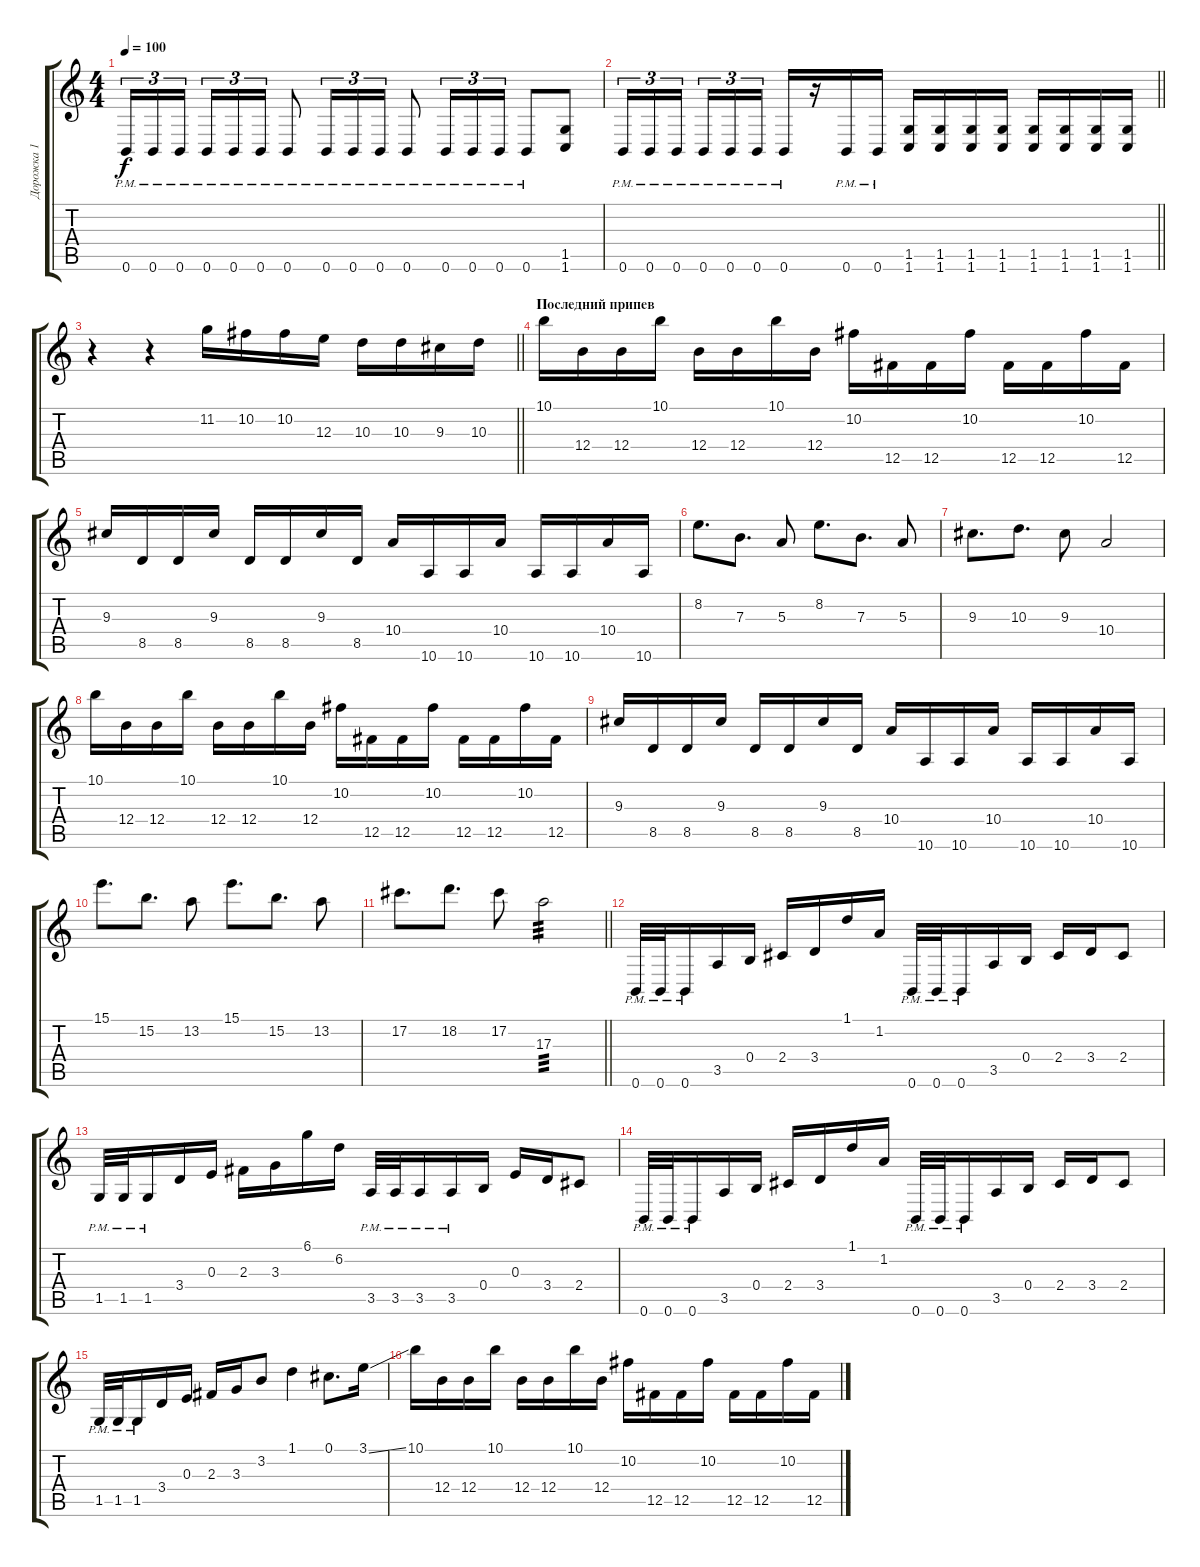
\track ("Дорожка 1" "Дорожка 1") {instrument distortionguitar}
\staff {score tabs}
\tuning (Db4 Ab3 E3 B2 Gb2 B1) {hide}
\ts (4 4)
\tempo 100
\clef g2
\ks c
0.6{pm}.16{tu (3 2) dy f} 0.6{pm}.16{tu (3 2)} 0.6{pm}.16{tu (3 2) beam splitsecondary} 0.6{pm}.16{tu (3 2)} 0.6{pm}.16{tu (3 2)} 0.6{pm}.16{tu (3 2)} 0.6{pm}.8 0.6{pm}.16{tu (3 2)} 0.6{pm}.16{tu (3 2)} 0.6{pm}.16{tu (3 2)} 0.6{pm}.8 0.6{pm}.16{tu (3 2)} 0.6{pm}.16{tu (3 2)} 0.6{pm}.16{tu (3 2)} 0.6{pm}.8 (1.5 1.6).8 |
\barLineRight lightlight
0.6{pm}.16{tu (3 2)} 0.6{pm}.16{tu (3 2)} 0.6{pm}.16{tu (3 2) beam splitsecondary} 0.6{pm}.16{tu (3 2)} 0.6{pm}.16{tu (3 2)} 0.6{pm}.16{tu (3 2)} 0.6{pm}.16 r.16 0.6{pm}.16 0.6{pm}.16 (1.5 1.6).16 (1.5 1.6).16 (1.5 1.6).16 (1.5 1.6).16 (1.5 1.6).16 (1.5 1.6).16 (1.5 1.6).16 (1.5 1.6).16 |
\barLineRight lightlight
r.4 r.4 11.2.16 10.2.16 10.2.16 12.3.16 10.3.16 10.3.16 9.3.16 10.3.16 |
\section ("" "Последний припев")
10.1.16 12.4.16 12.4.16 10.1.16 12.4.16 12.4.16 10.1.16 12.4.16 10.2.16 12.5.16 12.5.16 10.2.16 12.5.16 12.5.16 10.2.16 12.5.16 |
9.3.16 8.5.16 8.5.16 9.3.16 8.5.16 8.5.16 9.3.16 8.5.16 10.4.16 10.6.16 10.6.16 10.4.16 10.6.16 10.6.16 10.4.16 10.6.16 |
8.2.8{d} 7.3.8{d} 5.3.8 8.2.8{d} 7.3.8{d} 5.3.8 |
9.3.8{d} 10.3.8{d} 9.3.8 10.4.2 |
10.1.16 12.4.16 12.4.16 10.1.16 12.4.16 12.4.16 10.1.16 12.4.16 10.2.16 12.5.16 12.5.16 10.2.16 12.5.16 12.5.16 10.2.16 12.5.16 |
9.3.16 8.5.16 8.5.16 9.3.16 8.5.16 8.5.16 9.3.16 8.5.16 10.4.16 10.6.16 10.6.16 10.4.16 10.6.16 10.6.16 10.4.16 10.6.16 |
15.1.8{d} 15.2.8{d} 13.2.8 15.1.8{d} 15.2.8{d} 13.2.8 |
\barLineRight lightlight
17.2.8{d} 18.2.8{d} 17.2.8 17.3.2{tp 3} |
0.6{pm}.32 0.6{pm}.32 0.6{pm}.16 3.5.16 0.4.16 2.4.16 3.4.16 1.1.16 1.2.16 0.6{pm}.32 0.6{pm}.32 0.6{pm}.16 3.5.16 0.4.16 2.4.16 3.4.16 2.4.8 |
1.5{pm}.32 1.5{pm}.32 1.5{pm}.16 3.4.16 0.3.16 2.3.16 3.3.16 6.1.16 6.2.16 3.5{pm}.32 3.5{pm}.32 3.5{pm}.16 3.5{pm}.16 0.4.16 0.3.16 3.4.16 2.4.8 |
0.6{pm}.32 0.6{pm}.32 0.6{pm}.16 3.5.16 0.4.16 2.4.16 3.4.16 1.1.16 1.2.16 0.6{pm}.32 0.6{pm}.32 0.6{pm}.16 3.5.16 0.4.16 2.4.16 3.4.16 2.4.8 |
1.5{pm}.32 1.5{pm}.32 1.5{pm}.16 3.4.16 0.3.16 2.3.16 3.3.16 3.2.8 1.1.4 0.1.8{d} 3.1{ss}.16 |
10.1.16 12.4.16 12.4.16 10.1.16 12.4.16 12.4.16 10.1.16 12.4.16 10.2.16 12.5.16 12.5.16 10.2.16 12.5.16 12.5.16 10.2.16 12.5.16
